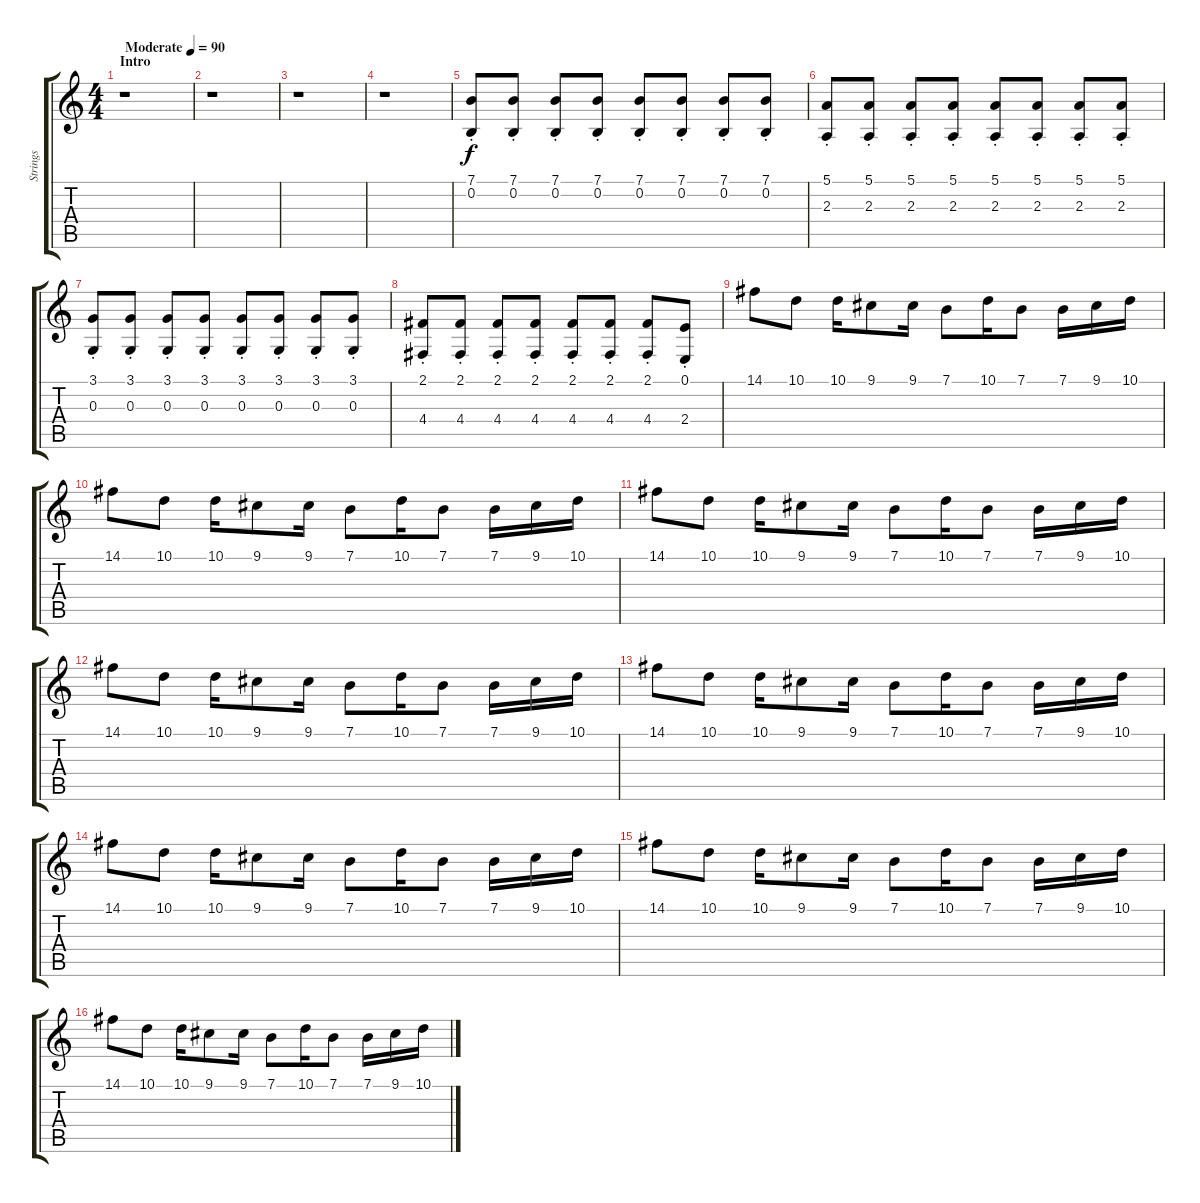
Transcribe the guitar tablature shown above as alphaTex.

\track ("Strings " "Strings ") {instrument stringensemble1}
\staff {score tabs}
\tuning (E4 B3 G3 D3 A2 E2) {hide}
\ts (4 4)
\section ("" "Intro ")
\tempo (90 "Moderate")
\clef g2
\ks c
r.1{dy f instrument stringensemble1} |
r.1 |
r.1 |
r.1 |
(7.1{st} 0.2{st}).8 (7.1{st} 0.2{st}).8 (7.1{st} 0.2{st}).8 (7.1{st} 0.2{st}).8 (7.1{st} 0.2{st}).8 (7.1{st} 0.2{st}).8 (7.1{st} 0.2{st}).8 (7.1{st} 0.2{st}).8 |
(5.1{st} 2.3{st}).8 (5.1{st} 2.3{st}).8 (5.1{st} 2.3{st}).8 (5.1{st} 2.3{st}).8 (5.1{st} 2.3{st}).8 (5.1{st} 2.3{st}).8 (5.1{st} 2.3{st}).8 (5.1{st} 2.3{st}).8 |
(3.1{st} 0.3{st}).8 (3.1{st} 0.3{st}).8 (3.1{st} 0.3{st}).8 (3.1{st} 0.3{st}).8 (3.1{st} 0.3{st}).8 (3.1{st} 0.3{st}).8 (3.1{st} 0.3{st}).8 (3.1{st} 0.3{st}).8 |
(2.1{st} 4.4{st}).8 (2.1{st} 4.4{st}).8 (2.1{st} 4.4{st}).8 (2.1{st} 4.4{st}).8 (2.1{st} 4.4{st}).8 (2.1{st} 4.4{st}).8 (2.1{st} 4.4{st}).8 (0.1{st} 2.4{st}).8 |
14.1.8 10.1.8 10.1.16 9.1.8 9.1.16 7.1.8 10.1.16 7.1.8 7.1.16 9.1.16 10.1.16 |
14.1.8 10.1.8 10.1.16 9.1.8 9.1.16 7.1.8 10.1.16 7.1.8 7.1.16 9.1.16 10.1.16 |
14.1.8 10.1.8 10.1.16 9.1.8 9.1.16 7.1.8 10.1.16 7.1.8 7.1.16 9.1.16 10.1.16 |
14.1.8 10.1.8 10.1.16 9.1.8 9.1.16 7.1.8 10.1.16 7.1.8 7.1.16 9.1.16 10.1.16 |
14.1.8 10.1.8 10.1.16 9.1.8 9.1.16 7.1.8 10.1.16 7.1.8 7.1.16 9.1.16 10.1.16 |
14.1.8 10.1.8 10.1.16 9.1.8 9.1.16 7.1.8 10.1.16 7.1.8 7.1.16 9.1.16 10.1.16 |
14.1.8 10.1.8 10.1.16 9.1.8 9.1.16 7.1.8 10.1.16 7.1.8 7.1.16 9.1.16 10.1.16 |
14.1.8 10.1.8 10.1.16 9.1.8 9.1.16 7.1.8 10.1.16 7.1.8 7.1.16 9.1.16 10.1.16
